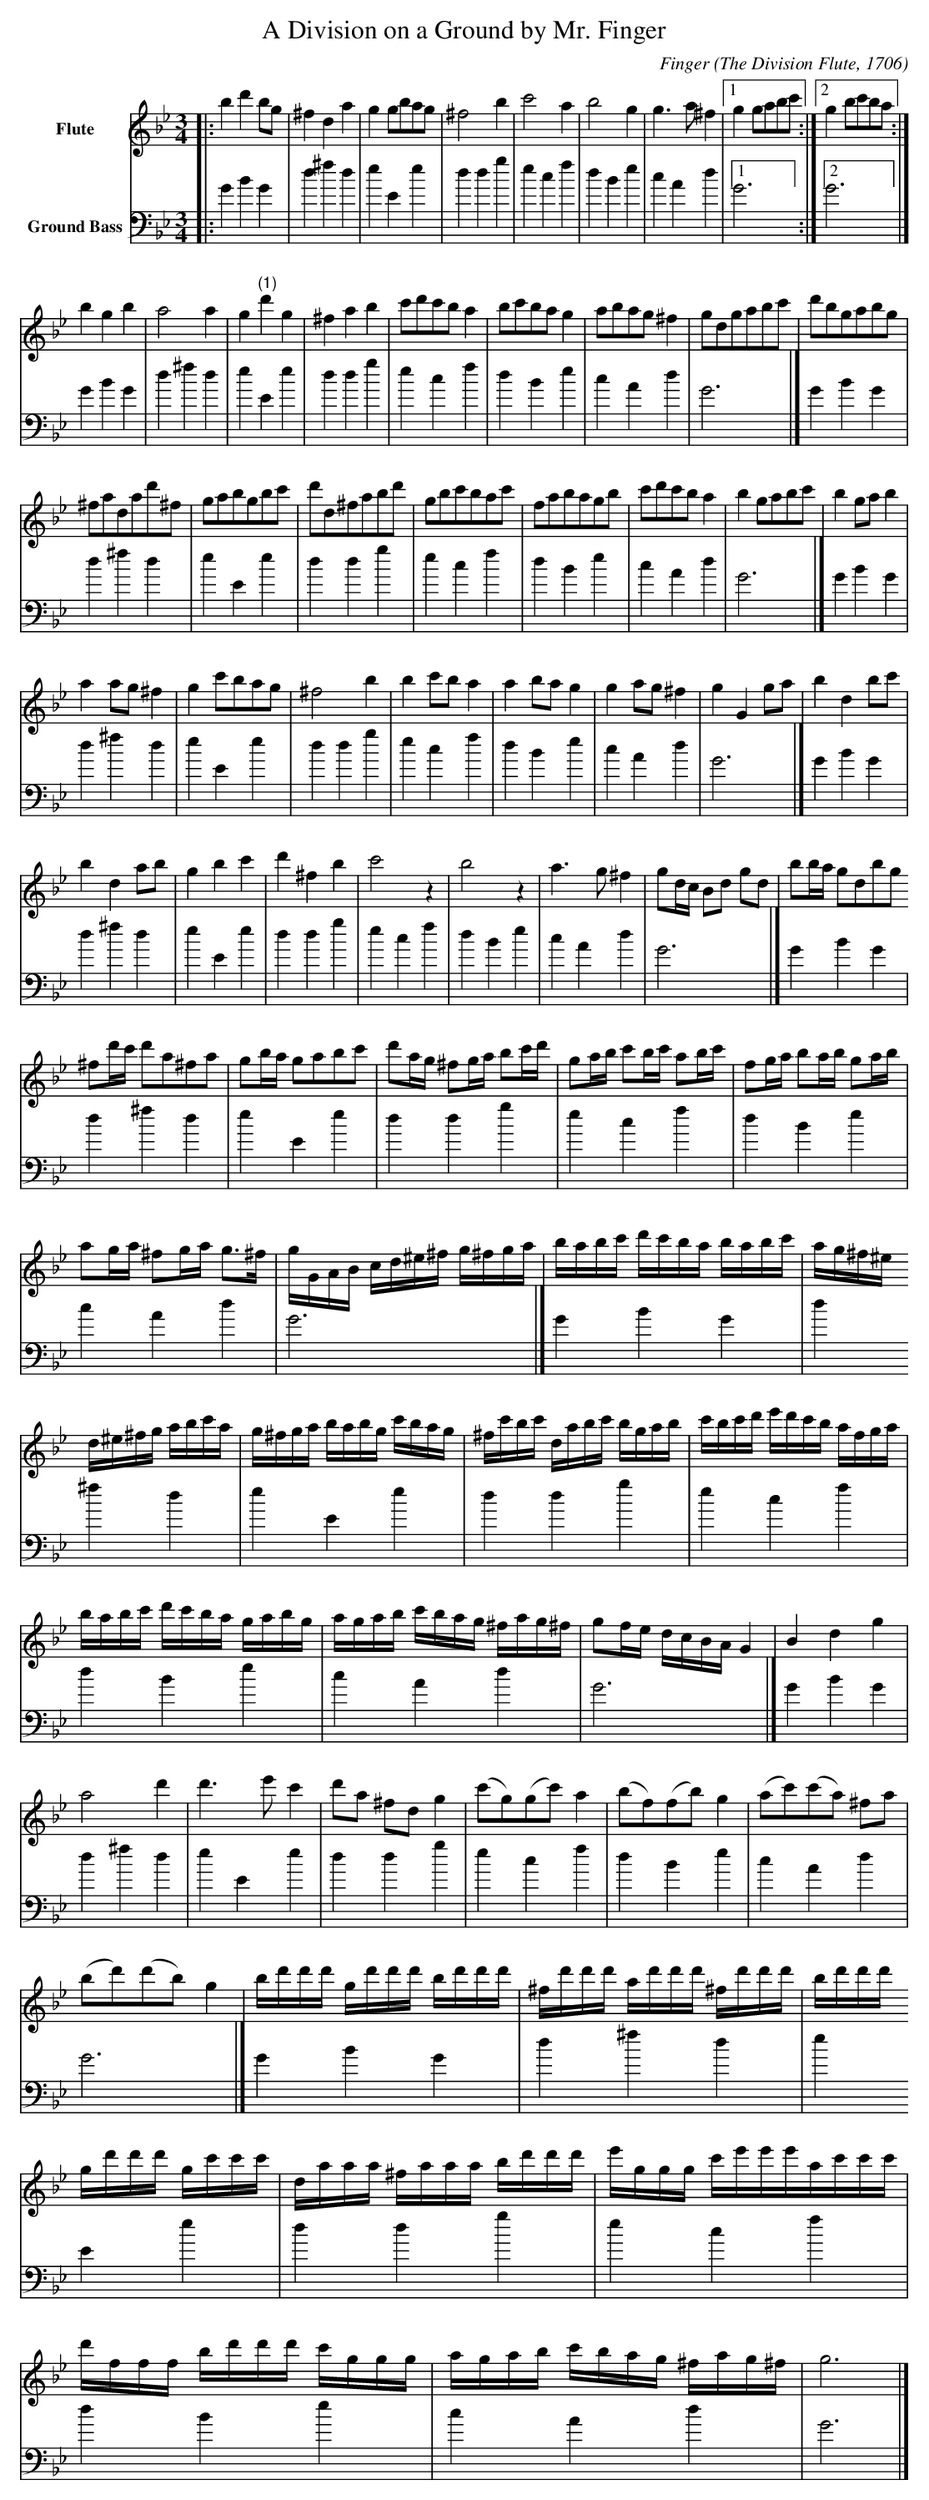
X:1
T:A Division on a Ground by Mr. Finger
C: Finger
O: The Division Flute, 1706
M:3/4
L:1/8
K:Gmin
V:1 name="Flute"
|:b2 d'2 bg | ^f2 d2 a2 | g2 gbag | ^f4 b2 | c'4 a2 | b4 g2 | g3 a ^f2 |1 g2 gabc' :|2 g2 bc'ba :|
b2 g2 b2 | a4 a2 | g2 "(1)"d'2 g2 | ^f2 a2 b2 | c'd'c'b a2 | bc'ba g2 | abag ^f2 | gdgabc' | d'bgabg |
^fadad'^f | gabgbc' | d'd^fabd' | gbc'bac' | fabagb | c'd'c'b a2 | b2 gabc' | b2 ga b2 |
a2 ag ^f2 | g2 c'bag | ^f4 b2 | b2 c'b a2 | a2 ba g2 | g2 ag ^f2 | g2 G2 ga | b2 d2 bc' |
b2 d2 ab  | g2 b2 c'2 | d'2 ^f2 b2 | c'4 z2 | b4 z2 | a3 g ^f2 | gd/c/ Bd gd | bb/a/ gdbg
^fd'/c'/ d'a^fa | gb/a/ gabc' | d'a/g/ ^fg/a/ bc'/d'/ | ga/b/ c'b/c'/ ab/c'/ | fg/a/ ba/b/ ga/b/ |
ag/a/ ^fg/a/ g>^f | g/G/A/B/ c/d/^e/^f/ g/^f/g/a/ | b/a/b/c'/ d'/c'/b/a/ b/a/b/c'/ | a/g/^f/^e/
 d/^e/^f/g/  a/b/c'/a/ | g/^f/g/a/ b/a/b/g/ c'/b/a/g/ | ^f/c'/b/c'/ d/a/b/c'/ b/g/a/b/ | c'/b/c'/d'/ e'/d'/c'/b/ a/f/g/a/ |
b/a/b/c'/ d'/c'/b/a/ g/a/b/g/ | a/g/a/b/ c'/b/a/g/ ^f/a/g/^f/ | gf/e/ d/c/B/A/ G2 | B2 d2 g2 |
a4 d'2 | d'3 e' c'2 | d'a ^fd g2 | (c'g)(gc') a2 | (bf)(fb) g2 | (ac')(c'a) ^fa |
(bd')(d'b) g2 | b/d'/d'/d'/ g/d'/d'/d'/ b/d'/d'/d'/ | ^f/d'/d'/d'/ a/d'/d'/d'/ ^f/d'/d'/d'/ | b/d'/d'/d'/
 g/d'/d'/d'/ g/c'/c'/c'/ | d/a/a/a/ ^f/a/a/a/ b/d'/d'/d'/ | e'/g/g/g/ c'/e'/e'/e'/a/c'/c'/c'/ |
d'/f/f/f/ b/d'/d'/d'/ c'/g/g/g/ | a/g/a/b/ c'/b/a/g/ ^f/a/g/^f/ | g6 |]
V:2 name="Ground Bass"
K:Gmin bass
L:1/4
|:G BG | d ^f d | e E e | ddg | ecf | d B e | c A d |1 G3 :|2 G3 |]
G BG | d ^f d | e E e | ddg | ecf | d B e | c A d | G3 |]
G BG | d ^f d | e E e | ddg | ecf | d B e | c A d | G3 |]
G BG | d ^f d | e E e | ddg | ecf | d B e | c A d | G3 |]
G BG | d ^f d | e E e | ddg | ecf | d B e | c A d | G3 |]
G BG | d ^f d | e E e | ddg | ecf | d B e | c A d | G3 |]
G BG | d ^f d | e E e | ddg | ecf | d B e | c A d | G3 |]
G BG | d ^f d | e E e | ddg | ecf | d B e | c A d | G3 |]
G BG | d ^f d | e E e | ddg | ecf | d B e | c A d | G3 |]
